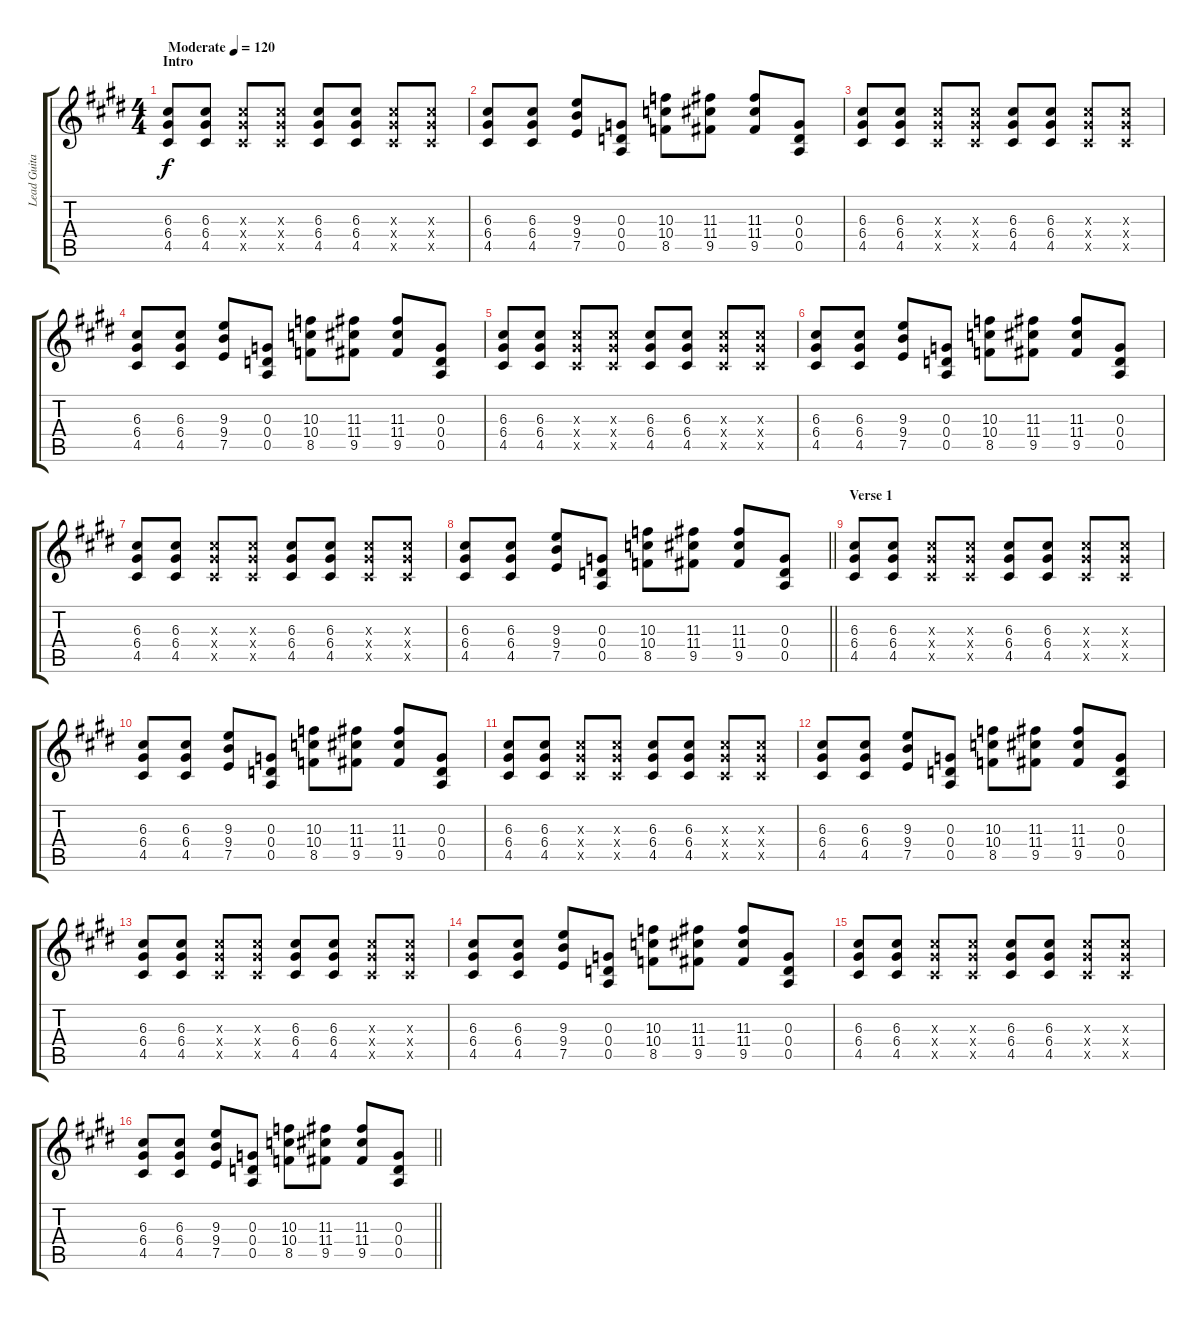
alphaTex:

\track ("Lead Guitar" "Lead Guita") {instrument distortionguitar}
\staff {score tabs}
\tuning (E4 B3 G3 D3 A2 E2) {hide}
\ts (4 4)
\section ("" "Intro")
\tempo (120 "Moderate")
\clef g2
\ks e
(6.3 6.4 4.5).8{dy f instrument overdrivenguitar} (6.3 6.4 4.5).8 (6.3{x} 6.4{x} 4.5{x}).8 (6.3{x} 6.4{x} 4.5{x}).8 (6.3 6.4 4.5).8 (6.3 6.4 4.5).8 (6.3{x} 6.4{x} 4.5{x}).8 (6.3{x} 6.4{x} 4.5{x}).8 |
(6.3 6.4 4.5).8 (6.3 6.4 4.5).8 (9.3 9.4 7.5).8 (0.3 0.4 0.5).8 (10.3 10.4 8.5).8 (11.3 11.4 9.5).8 (11.3 11.4 9.5).8 (0.3 0.4 0.5).8 |
(6.3 6.4 4.5).8 (6.3 6.4 4.5).8 (6.3{x} 6.4{x} 4.5{x}).8 (6.3{x} 6.4{x} 4.5{x}).8 (6.3 6.4 4.5).8 (6.3 6.4 4.5).8 (6.3{x} 6.4{x} 4.5{x}).8 (6.3{x} 6.4{x} 4.5{x}).8 |
(6.3 6.4 4.5).8 (6.3 6.4 4.5).8 (9.3 9.4 7.5).8 (0.3 0.4 0.5).8 (10.3 10.4 8.5).8 (11.3 11.4 9.5).8 (11.3 11.4 9.5).8 (0.3 0.4 0.5).8 |
(6.3 6.4 4.5).8 (6.3 6.4 4.5).8 (6.3{x} 6.4{x} 4.5{x}).8 (6.3{x} 6.4{x} 4.5{x}).8 (6.3 6.4 4.5).8 (6.3 6.4 4.5).8 (6.3{x} 6.4{x} 4.5{x}).8 (6.3{x} 6.4{x} 4.5{x}).8 |
(6.3 6.4 4.5).8 (6.3 6.4 4.5).8 (9.3 9.4 7.5).8 (0.3 0.4 0.5).8 (10.3 10.4 8.5).8 (11.3 11.4 9.5).8 (11.3 11.4 9.5).8 (0.3 0.4 0.5).8 |
(6.3 6.4 4.5).8 (6.3 6.4 4.5).8 (6.3{x} 6.4{x} 4.5{x}).8 (6.3{x} 6.4{x} 4.5{x}).8 (6.3 6.4 4.5).8 (6.3 6.4 4.5).8 (6.3{x} 6.4{x} 4.5{x}).8 (6.3{x} 6.4{x} 4.5{x}).8 |
\barLineRight lightlight
(6.3 6.4 4.5).8 (6.3 6.4 4.5).8 (9.3 9.4 7.5).8 (0.3 0.4 0.5).8 (10.3 10.4 8.5).8 (11.3 11.4 9.5).8 (11.3 11.4 9.5).8 (0.3 0.4 0.5).8 |
\section ("" "Verse 1")
(6.3 6.4 4.5).8 (6.3 6.4 4.5).8 (6.3{x} 6.4{x} 4.5{x}).8 (6.3{x} 6.4{x} 4.5{x}).8 (6.3 6.4 4.5).8 (6.3 6.4 4.5).8 (6.3{x} 6.4{x} 4.5{x}).8 (6.3{x} 6.4{x} 4.5{x}).8 |
(6.3 6.4 4.5).8 (6.3 6.4 4.5).8 (9.3 9.4 7.5).8 (0.3 0.4 0.5).8 (10.3 10.4 8.5).8 (11.3 11.4 9.5).8 (11.3 11.4 9.5).8 (0.3 0.4 0.5).8 |
(6.3 6.4 4.5).8 (6.3 6.4 4.5).8 (6.3{x} 6.4{x} 4.5{x}).8 (6.3{x} 6.4{x} 4.5{x}).8 (6.3 6.4 4.5).8 (6.3 6.4 4.5).8 (6.3{x} 6.4{x} 4.5{x}).8 (6.3{x} 6.4{x} 4.5{x}).8 |
(6.3 6.4 4.5).8 (6.3 6.4 4.5).8 (9.3 9.4 7.5).8 (0.3 0.4 0.5).8 (10.3 10.4 8.5).8 (11.3 11.4 9.5).8 (11.3 11.4 9.5).8 (0.3 0.4 0.5).8 |
(6.3 6.4 4.5).8 (6.3 6.4 4.5).8 (6.3{x} 6.4{x} 4.5{x}).8 (6.3{x} 6.4{x} 4.5{x}).8 (6.3 6.4 4.5).8 (6.3 6.4 4.5).8 (6.3{x} 6.4{x} 4.5{x}).8 (6.3{x} 6.4{x} 4.5{x}).8 |
(6.3 6.4 4.5).8 (6.3 6.4 4.5).8 (9.3 9.4 7.5).8 (0.3 0.4 0.5).8 (10.3 10.4 8.5).8 (11.3 11.4 9.5).8 (11.3 11.4 9.5).8 (0.3 0.4 0.5).8 |
(6.3 6.4 4.5).8 (6.3 6.4 4.5).8 (6.3{x} 6.4{x} 4.5{x}).8 (6.3{x} 6.4{x} 4.5{x}).8 (6.3 6.4 4.5).8 (6.3 6.4 4.5).8 (6.3{x} 6.4{x} 4.5{x}).8 (6.3{x} 6.4{x} 4.5{x}).8 |
\barLineRight lightlight
(6.3 6.4 4.5).8 (6.3 6.4 4.5).8 (9.3 9.4 7.5).8 (0.3 0.4 0.5).8 (10.3 10.4 8.5).8 (11.3 11.4 9.5).8 (11.3 11.4 9.5).8 (0.3 0.4 0.5).8
